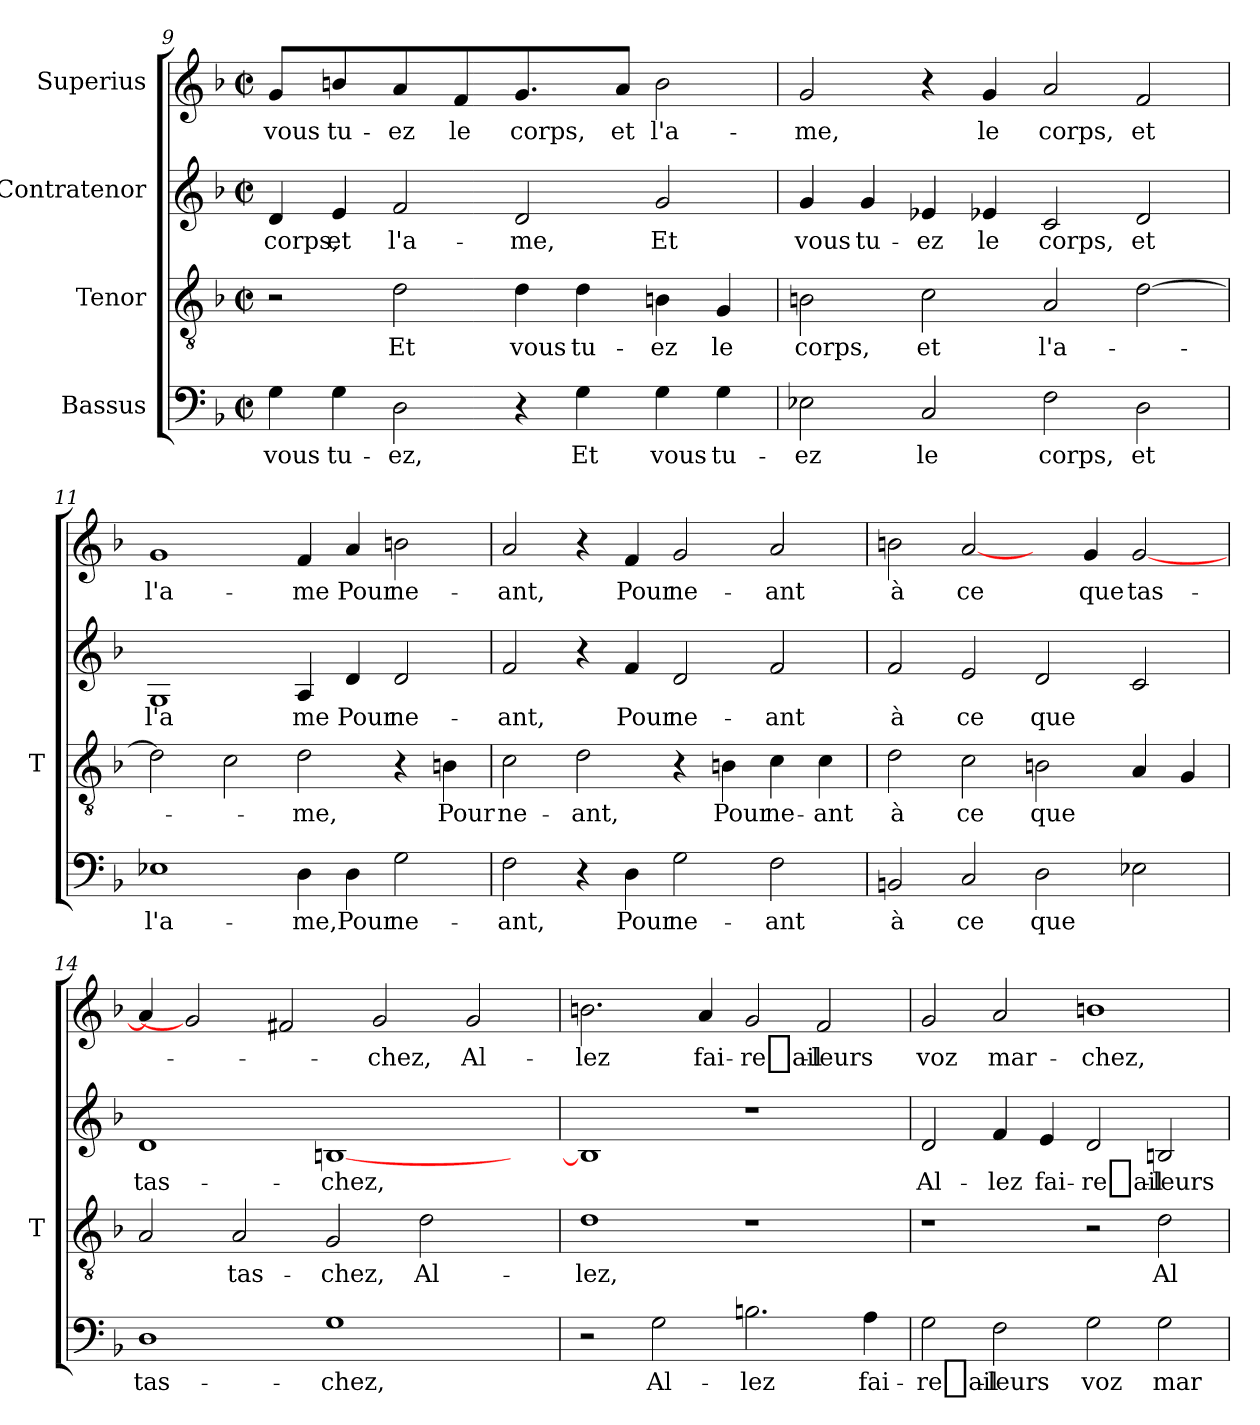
**kern	**text	**kern	**text	**kern	**text	**kern	**text
*part4	*part4	*part3	*part3	*part2	*part2	*part1	*part1
*staff4	*staff4	*staff3	*staff3	*staff2	*staff2	*staff1	*staff1
*I"Bassus	*	*I"Tenor	*	*I"Contratenor	*	*I"Superius	*
*	*	*I'T	*	*	*	*	*
*clefF4	*	*clefGv2	*	*clefG2	*	*clefG2	*
*k[b-]	*	*k[b-]	*	*k[b-]	*	*k[b-]	*
*F:	*	*F:	*	*F:	*	*F:	*
*M2/2	*	*M2/2	*	*M2/2	*	*M2/2	*
*met(c|)	*	*met(c|)	*	*met(c|)	*	*met(c|)	*
=9	=9	=9	=9	=9	=9	=9	=9
4G	-vous	2r	.	4d	-corps,	4g	-vous
4G	tu-	.	.	4e	-et	4b	tu-
2D	-ez,	2d	-Et	2f	l'a-	4a	-ez
.	.	.	.	.	.	4f	-le
4r	.	4d	-vous	2d	-me,	4.g	-corps,
4G	-Et	4d	tu-	.	.	.	.
.	.	.	.	.	.	8aJ	-et
4G	-vous	4Bn	-ez	2g	-Et	2b	l'a-
4G	tu-	4G	-le	.	.	.	.
=10	=10	=10	=10	=10	=10	=10	=10
2E-X	-ez	2Bn	-corps,	4g	-vous	2g	-me,
.	.	.	.	4g	tu-	.	.
2C	-le	2c	-et	4e-X	-ez	4r	.
.	.	.	.	4e-X	-le	4g	-le
2F	-corps,	2A	l'a-	2c	-corps,	2a	-corps,
2D	-et	[2d	.	2d	-et	2f	-et
=11	=11	=11	=11	=11	=11	=11	=11
1E-X	l'a-	2d]	.	1G	-l'a	1g	l'a-
.	.	2c	.	.	.	.	.
4D	-me,	2d	-me,	4A	-me	4f	-me
4D	-Pour	.	.	4d	-Pour	4a	-Pour
2G	ne-	4r	.	2d	ne-	2b	ne-
.	.	4Bn	-Pour	.	.	.	.
=12	=12	=12	=12	=12	=12	=12	=12
2F	-ant,	2c	ne-	2f	-ant,	2a	-ant,
4r	.	2d	-ant,	4r	.	4r	.
4D	-Pour	.	.	4f	-Pour	4f	-Pour
2G	ne-	4r	.	2d	ne-	2g	ne-
.	.	4Bn	-Pour	.	.	.	.
2F	-ant	4c	ne-	2f	-ant	2a	-ant
.	.	4c	-ant	.	.	.	.
!!LO:PB:g=z
=13	=13	=13	=13	=13	=13	=13	=13
2BB	-à	2d	-à	2f	-à	2b	-à
2C	-ce	2c	-ce	2e	-ce	[2a	-ce
2D	-que	2Bn	-que	2d	-que	4ryy	.
.	.	.	.	.	.	4g	-que
2E-X	.	4A	.	2c	.	[2g	tas-
.	.	4G	.	.	.	.	.
=14	=14	=14	=14	=14	=14	=14	=14
1D	tas-	2A	.	1d	tas-	4a]	.
.	.	.	.	.	.	2g]	.
.	.	2A	tas-	.	.	.	.
.	.	.	.	.	.	2f#X	.
1G	-chez,	2G	-chez,	[1B	-chez,	.	.
.	.	.	.	.	.	2g	-chez,
.	.	2d	Al-	.	.	.	.
.	.	.	.	.	.	2g	Al-
4ryy	.	4ryy	.	4ryy	.	.	.
=15	=15	=15	=15	=15	=15	=15	=15
2r	.	1d	-lez,	1B]	.	2.b	-lez
2G	Al-	.	.	.	.	.	.
.	.	.	.	.	.	4a	fai-
2.B	-lez	1r	.	1r	.	2g	re_ail-
.	.	.	.	.	.	2f	-leurs
4A	fai-	.	.	.	.	.	.
=16	=16	=16	=16	=16	=16	=16	=16
2G	re_ail-	1r	.	2d	Al-	2g	-voz
2F	-leurs	.	.	4f	-lez	2a	mar-
.	.	.	.	4e	fai-	.	.
2G	-voz	2r	.	2d	re_ail-	1b	-chez,
2G	mar-	2d	Al-	2B	-leurs	.	.
=	=	=	=	=	=	=	=
*-	*-	*-	*-	*-	*-	*-	*-
